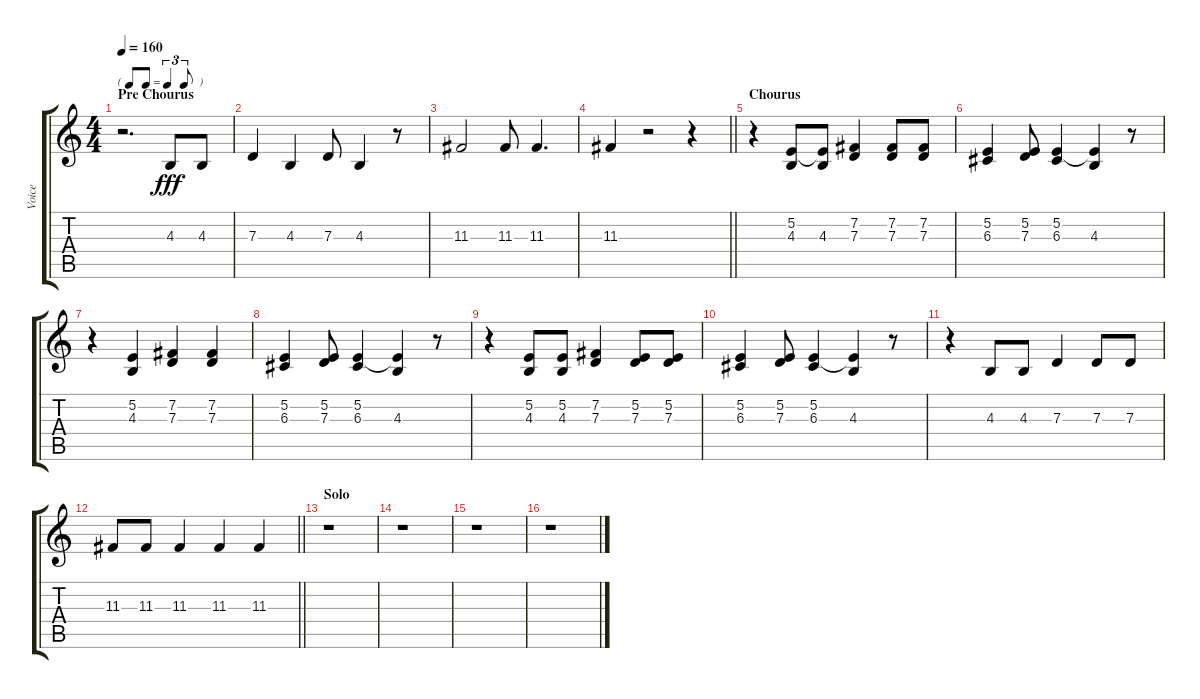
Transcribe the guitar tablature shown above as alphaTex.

\track ("Voice" "Voice") {instrument lead6voice}
\staff {score tabs}
\tuning (E4 B3 G3 D3 A2 E2) {hide}
\ts (4 4)
\tf triplet8th
\section ("" "Pre Chourus")
\tempo 160
\clef g2
\ks c
r.2{d dy fff} 4.3.8 4.3.8 |
7.3.4 4.3.4 7.3.8 4.3.4 r.8 |
11.3.2 11.3.8 11.3.4{d} |
\barLineRight lightlight
11.3.4 r.2 r.4 |
\section ("" "Chourus")
r.4 (5.2 4.3).8 (5.2{t} 4.3).8 (7.2 7.3).4 (7.2 7.3).8 (7.2 7.3).8 |
(5.2 6.3).4 (5.2 7.3).8 (5.2 6.3).4 (5.2{t} 4.3).4 r.8 |
r.4 (5.2 4.3).4 (7.2 7.3).4 (7.2 7.3).4 |
(5.2 6.3).4 (5.2 7.3).8 (5.2 6.3).4 (5.2{t} 4.3).4 r.8 |
r.4 (5.2 4.3).8 (5.2 4.3).8 (7.2 7.3).4 (5.2 7.3).8 (5.2 7.3).8 |
(5.2 6.3).4 (5.2 7.3).8 (5.2 6.3).4 (5.2{t} 4.3).4 r.8 |
r.4 4.3.8 4.3.8 7.3.4 7.3.8 7.3.8 |
\barLineRight lightlight
11.3.8 11.3.8 11.3.4 11.3.4 11.3.4 |
\section ("" "Solo")
r.1 |
r.1 |
r.1 |
r.1
